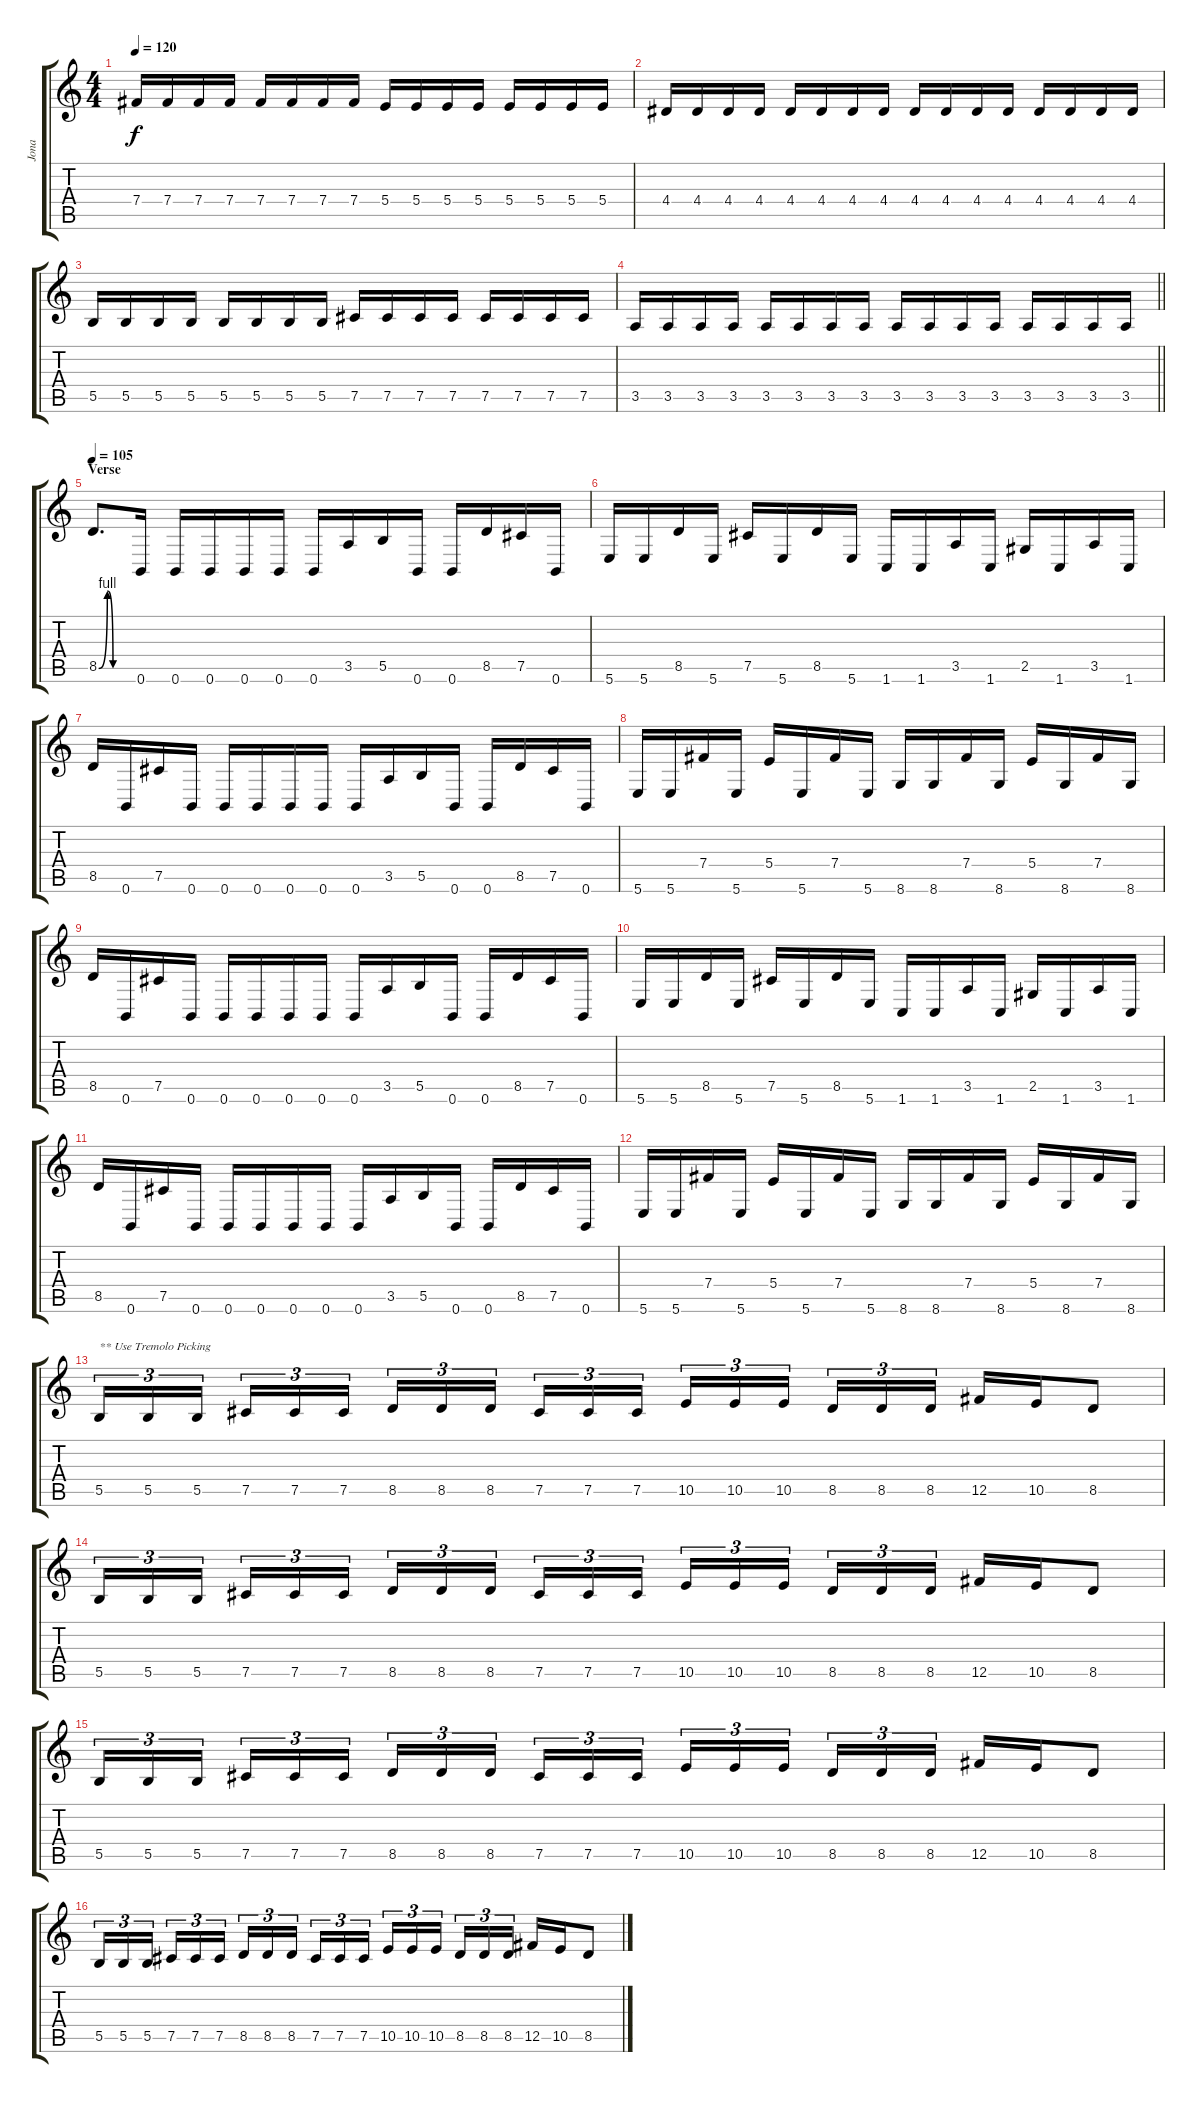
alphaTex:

\track ("Jona" "Jona") {instrument distortionguitar}
\staff {score tabs}
\tuning (Db4 Ab3 E3 B2 Gb2 B1) {hide}
\ts (4 4)
\tempo 120
\clef g2
\ks c
7.4.16{dy f} 7.4.16 7.4.16 7.4.16 7.4.16 7.4.16 7.4.16 7.4.16 5.4.16 5.4.16 5.4.16 5.4.16 5.4.16 5.4.16 5.4.16 5.4.16 |
4.4.16 4.4.16 4.4.16 4.4.16 4.4.16 4.4.16 4.4.16 4.4.16 4.4.16 4.4.16 4.4.16 4.4.16 4.4.16 4.4.16 4.4.16 4.4.16 |
5.5.16 5.5.16 5.5.16 5.5.16 5.5.16 5.5.16 5.5.16 5.5.16 7.5.16 7.5.16 7.5.16 7.5.16 7.5.16 7.5.16 7.5.16 7.5.16 |
\barLineRight lightlight
3.5.16 3.5.16 3.5.16 3.5.16 3.5.16 3.5.16 3.5.16 3.5.16 3.5.16 3.5.16 3.5.16 3.5.16 3.5.16 3.5.16 3.5.16 3.5.16 |
\section ("" "Verse")
\tempo 105
8.5{be (custom 0 0 15 4 25 0 60 0)}.8{d} 0.6.16 0.6.16 0.6.16 0.6.16 0.6.16 0.6.16 3.5.16 5.5.16 0.6.16 0.6.16 8.5.16 7.5.16 0.6.16 |
5.6.16 5.6.16 8.5.16 5.6.16 7.5.16 5.6.16 8.5.16 5.6.16 1.6.16 1.6.16 3.5.16 1.6.16 2.5.16 1.6.16 3.5.16 1.6.16 |
8.5.16 0.6.16 7.5.16 0.6.16 0.6.16 0.6.16 0.6.16 0.6.16 0.6.16 3.5.16 5.5.16 0.6.16 0.6.16 8.5.16 7.5.16 0.6.16 |
5.6.16 5.6.16 7.4.16 5.6.16 5.4.16 5.6.16 7.4.16 5.6.16 8.6.16 8.6.16 7.4.16 8.6.16 5.4.16 8.6.16 7.4.16 8.6.16 |
8.5.16{volume 9} 0.6.16 7.5.16 0.6.16 0.6.16 0.6.16 0.6.16 0.6.16 0.6.16 3.5.16 5.5.16 0.6.16 0.6.16 8.5.16 7.5.16 0.6.16 |
5.6.16{volume 13} 5.6.16 8.5.16 5.6.16 7.5.16 5.6.16 8.5.16 5.6.16 1.6.16 1.6.16 3.5.16 1.6.16 2.5.16 1.6.16 3.5.16 1.6.16 |
8.5.16{volume 8} 0.6.16 7.5.16 0.6.16 0.6.16 0.6.16 0.6.16 0.6.16 0.6.16 3.5.16 5.5.16 0.6.16 0.6.16 8.5.16 7.5.16 0.6.16 |
5.6.16{volume 13} 5.6.16 7.4.16 5.6.16 5.4.16 5.6.16 7.4.16 5.6.16 8.6.16 8.6.16 7.4.16 8.6.16 5.4.16 8.6.16 7.4.16 8.6.16 |
5.5.16{tu (3 2) txt "** Use Tremolo Picking"} 5.5.16{tu (3 2)} 5.5.16{tu (3 2) beam splitsecondary} 7.5.16{tu (3 2)} 7.5.16{tu (3 2)} 7.5.16{tu (3 2)} 8.5.16{tu (3 2)} 8.5.16{tu (3 2)} 8.5.16{tu (3 2) beam splitsecondary} 7.5.16{tu (3 2)} 7.5.16{tu (3 2)} 7.5.16{tu (3 2)} 10.5.16{tu (3 2)} 10.5.16{tu (3 2)} 10.5.16{tu (3 2) beam splitsecondary} 8.5.16{tu (3 2)} 8.5.16{tu (3 2)} 8.5.16{tu (3 2)} 12.5.16 10.5.16 8.5.8 |
5.5.16{tu (3 2)} 5.5.16{tu (3 2)} 5.5.16{tu (3 2) beam splitsecondary} 7.5.16{tu (3 2)} 7.5.16{tu (3 2)} 7.5.16{tu (3 2)} 8.5.16{tu (3 2)} 8.5.16{tu (3 2)} 8.5.16{tu (3 2) beam splitsecondary} 7.5.16{tu (3 2)} 7.5.16{tu (3 2)} 7.5.16{tu (3 2)} 10.5.16{tu (3 2)} 10.5.16{tu (3 2)} 10.5.16{tu (3 2) beam splitsecondary} 8.5.16{tu (3 2)} 8.5.16{tu (3 2)} 8.5.16{tu (3 2)} 12.5.16 10.5.16 8.5.8 |
5.5.16{tu (3 2)} 5.5.16{tu (3 2)} 5.5.16{tu (3 2) beam splitsecondary} 7.5.16{tu (3 2)} 7.5.16{tu (3 2)} 7.5.16{tu (3 2)} 8.5.16{tu (3 2)} 8.5.16{tu (3 2)} 8.5.16{tu (3 2) beam splitsecondary} 7.5.16{tu (3 2)} 7.5.16{tu (3 2)} 7.5.16{tu (3 2)} 10.5.16{tu (3 2)} 10.5.16{tu (3 2)} 10.5.16{tu (3 2) beam splitsecondary} 8.5.16{tu (3 2)} 8.5.16{tu (3 2)} 8.5.16{tu (3 2)} 12.5.16 10.5.16 8.5.8 |
5.5.16{tu (3 2)} 5.5.16{tu (3 2)} 5.5.16{tu (3 2) beam splitsecondary} 7.5.16{tu (3 2)} 7.5.16{tu (3 2)} 7.5.16{tu (3 2)} 8.5.16{tu (3 2)} 8.5.16{tu (3 2)} 8.5.16{tu (3 2) beam splitsecondary} 7.5.16{tu (3 2)} 7.5.16{tu (3 2)} 7.5.16{tu (3 2)} 10.5.16{tu (3 2)} 10.5.16{tu (3 2)} 10.5.16{tu (3 2) beam splitsecondary} 8.5.16{tu (3 2)} 8.5.16{tu (3 2)} 8.5.16{tu (3 2)} 12.5.16 10.5.16 8.5.8
